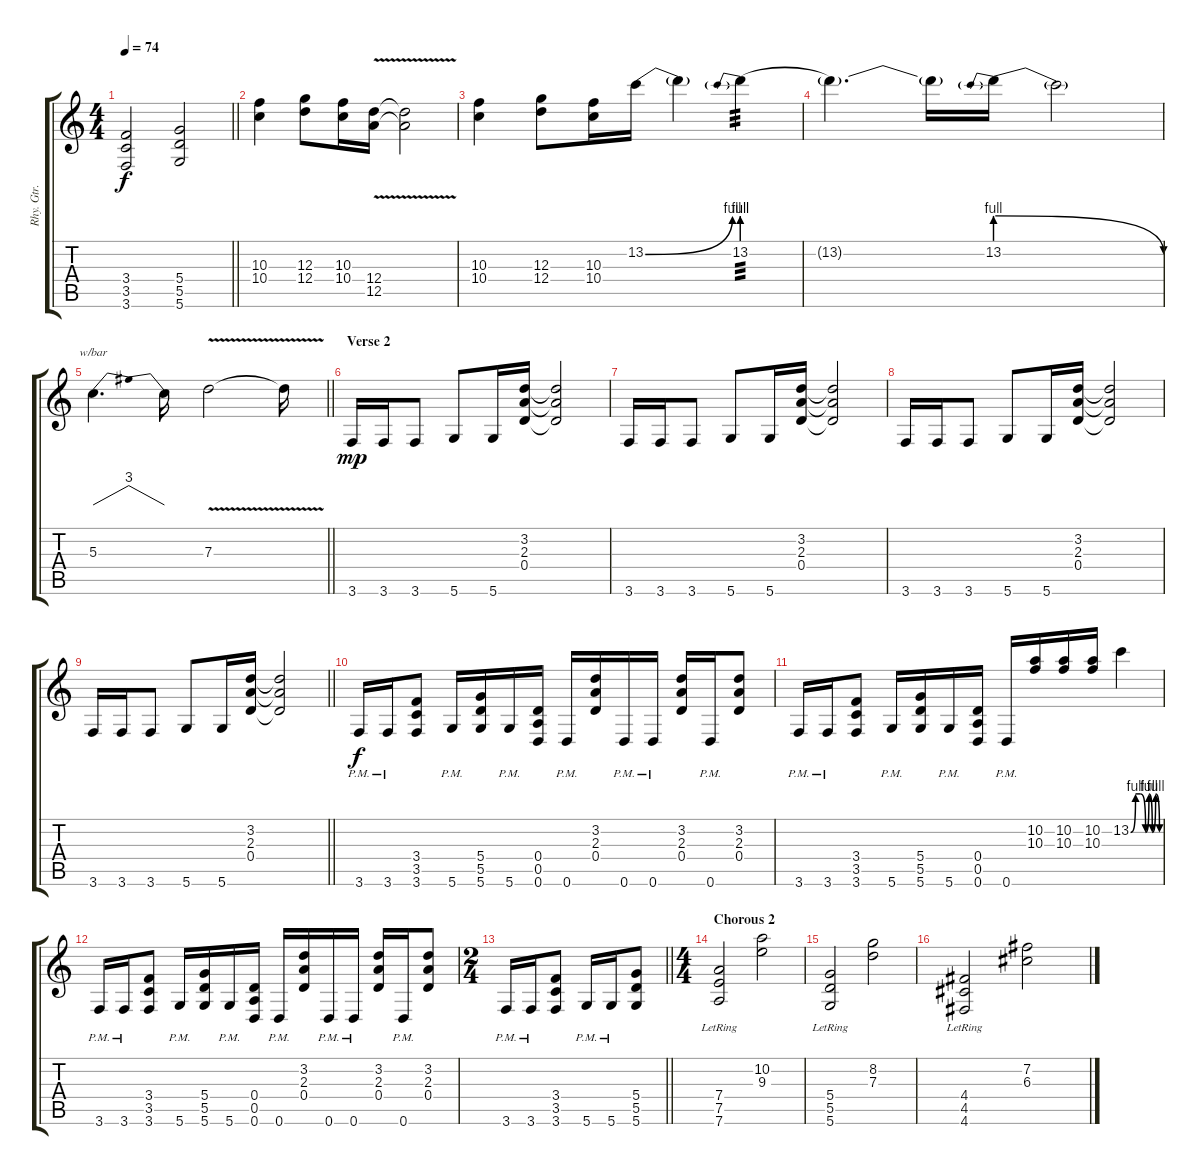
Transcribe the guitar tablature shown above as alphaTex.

\track ("Rhy. Gtr. 1" "Rhy. Gtr. ") {instrument distortionguitar}
\staff {score tabs}
\tuning (E4 B3 G3 D3 A2 D2) {hide}
\ts (4 4)
\tempo 74
\clef g2
\barLineRight lightlight
\ks c
(3.4 3.5 3.6).2{dy f} (5.4 5.5 5.6).2 |
\section ("" "")
(10.3 10.4).4 (12.3 12.4).8 (10.3 10.4).16 (12.4{v} 12.5{v}).16 (12.4{t} 12.5{t}).2 |
(10.3 10.4).4 (12.3 12.4).8 (10.3 10.4).16 13.2{be (bend 0 0 60 4)}.16 13.2{t}.4 13.2{be (prebend 0 4 60 4)}.4{tp 3} |
13.2{t}.4{d} 13.2{t}.16 13.2{be (prebendrelease 0 4 60 0)}.16 13.2{t}.2 |
\barLineRight lightlight
5.3.4{d tbe (dip default 0 0 20 12 60 0)} 5.3{t}.16 7.3{v}.2 7.3{t}.16 |
\section ("" "Verse 2")
3.6.16{dy mp} 3.6.16 3.6.8 5.6.8 5.6.16 (3.2 2.3 0.4).16 (3.2{t} 2.3{t} 0.4{t}).2 |
3.6.16 3.6.16 3.6.8 5.6.8 5.6.16 (3.2 2.3 0.4).16 (3.2{t} 2.3{t} 0.4{t}).2 |
3.6.16 3.6.16 3.6.8 5.6.8 5.6.16 (3.2 2.3 0.4).16 (3.2{t} 2.3{t} 0.4{t}).2 |
\barLineRight lightlight
3.6.16 3.6.16 3.6.8 5.6.8 5.6.16 (3.2 2.3 0.4).16 (3.2{t} 2.3{t} 0.4{t}).2 |
\section ("" "")
3.6{pm}.16{dy f} 3.6{pm}.16 (3.4 3.5 3.6).8 5.6{pm}.16 (5.4 5.5 5.6).16 5.6{pm}.16 (0.4 0.5 0.6).16 0.6{pm}.16 (3.2 2.3 0.4).16 0.6{pm}.16 0.6{pm}.16 (3.2 2.3 0.4).16 0.6{pm}.16 (3.2 2.3 0.4).8 |
3.6{pm}.16 3.6{pm}.16 (3.4 3.5 3.6).8 5.6{pm}.16 (5.4 5.5 5.6).16 5.6{pm}.16 (0.4 0.5 0.6).16 0.6{pm}.16 (10.2 10.3).16 (10.2 10.3).16 (10.2 10.3).16 13.2{be (custom 0 0 10 4 20 4 31 0 38 4 45 0 52 4 60 0)}.4 |
3.6{pm}.16 3.6{pm}.16 (3.4 3.5 3.6).8 5.6{pm}.16 (5.4 5.5 5.6).16 5.6{pm}.16 (0.4 0.5 0.6).16 0.6{pm}.16 (3.2 2.3 0.4).16 0.6{pm}.16 0.6{pm}.16 (3.2 2.3 0.4).16 0.6{pm}.16 (3.2 2.3 0.4).8 |
\ts (2 4)
\barLineRight lightlight
3.6{pm}.16 3.6{pm}.16 (3.4 3.5 3.6).8 5.6{pm}.16 5.6{pm}.16 (5.4 5.5 5.6).8 |
\ts (4 4)
\section ("" "Chorous 2")
(7.4{lr} 7.5{lr} 7.6{lr}).2 (10.2 9.3).2 |
(5.4{lr} 5.5{lr} 5.6{lr}).2 (8.2 7.3).2 |
(4.4{lr} 4.5{lr} 4.6{lr}).2 (7.2 6.3).2
